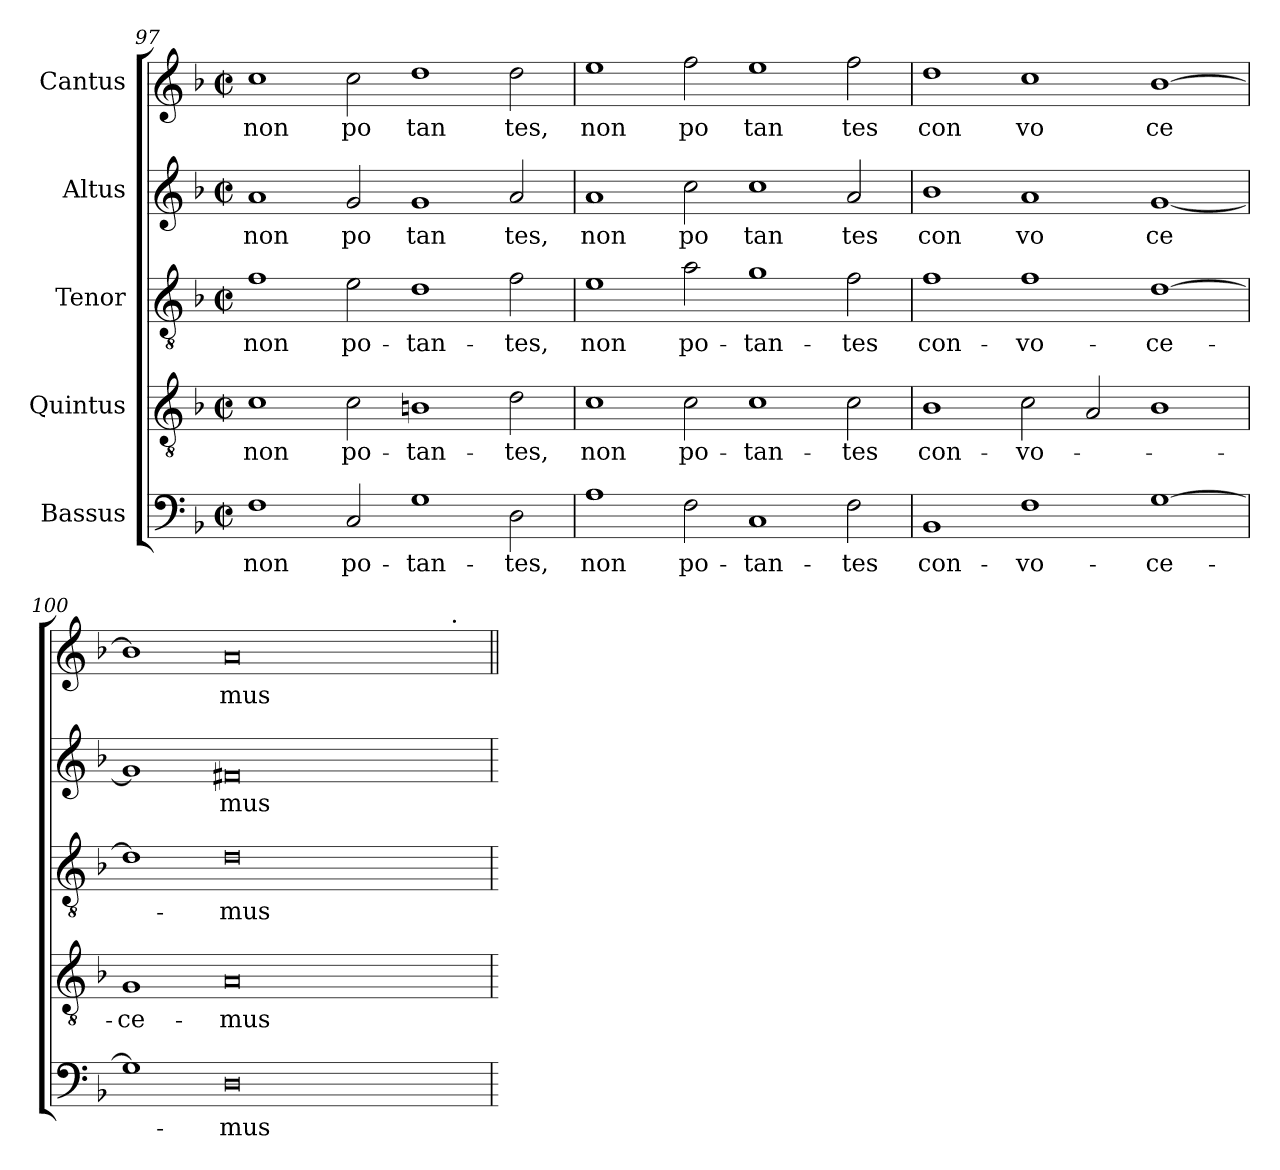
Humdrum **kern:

**kern	**text	**kern	**text	**kern	**text	**kern	**text	**kern	**text
*part5	*part5	*part4	*part4	*part3	*part3	*part2	*part2	*part1	*part1
*staff5	*staff5	*staff4	*staff4	*staff3	*staff3	*staff2	*staff2	*staff1	*staff1
*I"Bassus	*	*I"Quintus	*	*I"Tenor	*	*I"Altus	*	*I"Cantus	*
*clefF4	*	*clefGv2	*	*clefGv2	*	*clefG2	*	*clefG2	*
*k[b-]	*	*k[b-]	*	*k[b-]	*	*k[b-]	*	*k[b-]	*
*F:	*	*F:	*	*F:	*	*F:	*	*F:	*
*M2/2	*	*M2/2	*	*M2/2	*	*M2/2	*	*M2/2	*
*met(c|)	*	*met(c|)	*	*met(c|)	*	*met(c|)	*	*met(c|)	*
=97	=97	=97	=97	=97	=97	=97	=97	=97	=97
!	!LO:LY:b:cj	!	!LO:LY:b:cj	!	!LO:LY:b:cj	!	!LO:LY:b:cj	!	!LO:LY:b:cj
1F	non	1c	non	1f	non	1a	non	1cc	non
!	!LO:LY:b:cj	!	!LO:LY:b:cj	!	!LO:LY:b:cj	!	!LO:LY:b:cj	!	!LO:LY:b:cj
2C/	po-	2c\	po-	2e\	po-	2g/	po	2cc\	po
!	!LO:LY:b:cj	!	!LO:LY:b:cj	!	!LO:LY:b:cj	!	!LO:LY:b:cj	!	!LO:LY:b:cj
1G	-tan-	1Bn	-tan-	1d	-tan-	1g	tan	1dd	tan
!	!LO:LY:b:cj	!	!LO:LY:b:cj	!	!LO:LY:b:cj	!	!LO:LY:b:cj	!	!LO:LY:b:cj
2D\	-tes,	2d\	-tes,	2f\	-tes,	2a/	tes,	2dd\	tes,
=98	=98	=98	=98	=98	=98	=98	=98	=98	=98
!	!LO:LY:b:cj	!	!LO:LY:b:cj	!	!LO:LY:b:cj	!	!LO:LY:b:cj	!	!LO:LY:b:cj
1A	non	1c	non	1e	non	1a	non	1ee	non
!	!LO:LY:b:cj	!	!LO:LY:b:cj	!	!LO:LY:b:cj	!	!LO:LY:b:cj	!	!LO:LY:b:cj
2F\	po-	2c\	po-	2a\	po-	2cc\	po	2ff\	po
!	!LO:LY:b:cj	!	!LO:LY:b:cj	!	!LO:LY:b:cj	!	!LO:LY:b:cj	!	!LO:LY:b:cj
1C	-tan-	1c	-tan-	1g	-tan-	1cc	tan	1ee	tan
!	!LO:LY:b:cj	!	!LO:LY:b:cj	!	!LO:LY:b:cj	!	!LO:LY:b:cj	!	!LO:LY:b:cj
2F\	-tes	2c\	-tes	2f\	-tes	2a/	tes	2ff\	tes
=99	=99	=99	=99	=99	=99	=99	=99	=99	=99
!	!LO:LY:b:cj	!	!LO:LY:b:cj	!	!LO:LY:b:cj	!	!LO:LY:b:cj	!	!LO:LY:b:cj
1BB-	con-	1B-	con-	1f	con-	1b-	con	1dd	con
!	!LO:LY:b:cj	!	!LO:LY:b:cj	!	!LO:LY:b:cj	!	!LO:LY:b:cj	!	!LO:LY:b:cj
1F	-vo-	2c\	-vo-	1f	-vo-	1a	vo	1cc	vo
.	.	2A/	.	.	.	.	.	.	.
!	!LO:LY:b:cj	!	!	!	!LO:LY:b:cj	!	!LO:LY:b:cj	!	!LO:LY:b:cj
[>1G	-ce-	1B-	.	[>1d	-ce-	[<1g	ce	[>1b-	ce
=100	=100	=100	=100	=100	=100	=100	=100	=100	=100
!	!	!	!LO:LY:b:cj	!	!	!	!	!	!
*	*	*	*	*	*	*	*	*^	*
1G]	.	1G	-ce-	1d]	.	1g]	.	1b-]	1ryy	.
!	!LO:LY:b:cj	!	!LO:LY:b:cj	!	!LO:LY:b:cj	!	!LO:LY:b:cj	!	!	!LO:LY:b:cj
0D	-mus	0A	-mus	0d	-mus	0f#X	mus	0a	1ryy	mus
.	.	.	.	.	.	.	.	.	2ryy	.
.	.	.	.	.	.	.	.	.	4ryy	.
.	.	.	.	.	.	.	.	.	32ryy	.
!	!	!	!	!	!	!	!	!	!LO:TX:a:t=.	!
.	.	.	.	.	.	.	.	.	8..ryy	.
*	*	*	*	*	*	*	*	*v	*v	*
=	=||	=	=||	=	=||	=	=||	=||	=||
*-	*-	*-	*-	*-	*-	*-	*-	*-	*-
